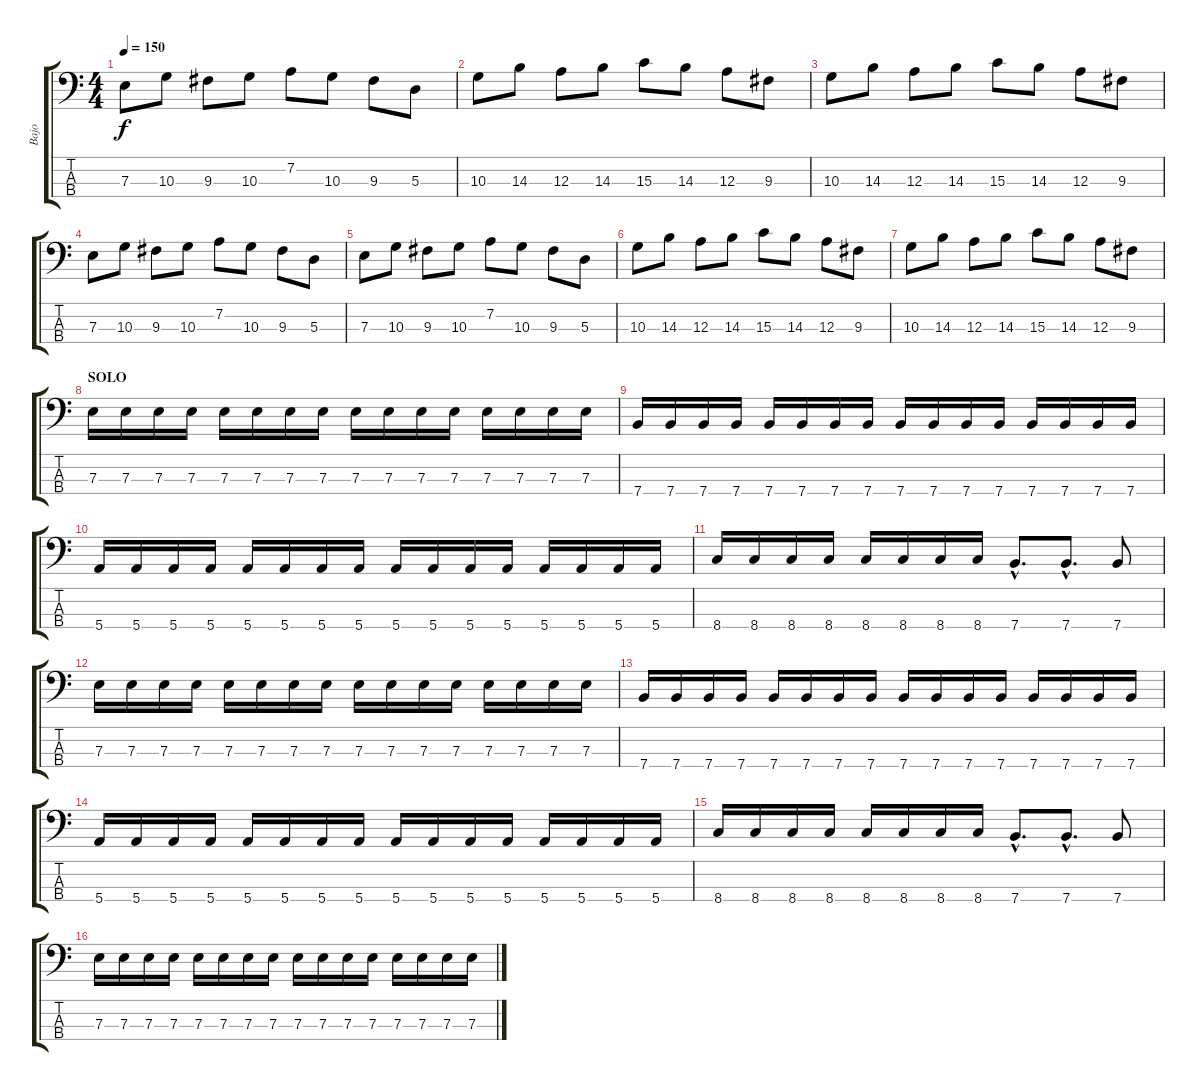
\track ("Bajo" "Bajo") {instrument electricbassfinger}
\staff {score tabs}
\tuning (G2 D2 A1 E1) {hide}
\ts (4 4)
\tempo 150
\clef f4
\ks c
7.3.8{dy f} 10.3.8 9.3.8 10.3.8 7.2.8 10.3.8 9.3.8 5.3.8 |
10.3.8 14.3.8 12.3.8 14.3.8 15.3.8 14.3.8 12.3.8 9.3.8 |
10.3.8 14.3.8 12.3.8 14.3.8 15.3.8 14.3.8 12.3.8 9.3.8 |
7.3.8 10.3.8 9.3.8 10.3.8 7.2.8 10.3.8 9.3.8 5.3.8 |
7.3.8 10.3.8 9.3.8 10.3.8 7.2.8 10.3.8 9.3.8 5.3.8 |
10.3.8 14.3.8 12.3.8 14.3.8 15.3.8 14.3.8 12.3.8 9.3.8 |
10.3.8 14.3.8 12.3.8 14.3.8 15.3.8 14.3.8 12.3.8 9.3.8 |
\section ("" "SOLO")
7.3.16 7.3.16 7.3.16 7.3.16 7.3.16 7.3.16 7.3.16 7.3.16 7.3.16 7.3.16 7.3.16 7.3.16 7.3.16 7.3.16 7.3.16 7.3.16 |
7.4.16 7.4.16 7.4.16 7.4.16 7.4.16 7.4.16 7.4.16 7.4.16 7.4.16 7.4.16 7.4.16 7.4.16 7.4.16 7.4.16 7.4.16 7.4.16 |
5.4.16 5.4.16 5.4.16 5.4.16 5.4.16 5.4.16 5.4.16 5.4.16 5.4.16 5.4.16 5.4.16 5.4.16 5.4.16 5.4.16 5.4.16 5.4.16 |
8.4.16 8.4.16 8.4.16 8.4.16 8.4.16 8.4.16 8.4.16 8.4.16 7.4{hac}.8{d} 7.4{hac}.8{d} 7.4.8 |
7.3.16 7.3.16 7.3.16 7.3.16 7.3.16 7.3.16 7.3.16 7.3.16 7.3.16 7.3.16 7.3.16 7.3.16 7.3.16 7.3.16 7.3.16 7.3.16 |
7.4.16 7.4.16 7.4.16 7.4.16 7.4.16 7.4.16 7.4.16 7.4.16 7.4.16 7.4.16 7.4.16 7.4.16 7.4.16 7.4.16 7.4.16 7.4.16 |
5.4.16 5.4.16 5.4.16 5.4.16 5.4.16 5.4.16 5.4.16 5.4.16 5.4.16 5.4.16 5.4.16 5.4.16 5.4.16 5.4.16 5.4.16 5.4.16 |
8.4.16 8.4.16 8.4.16 8.4.16 8.4.16 8.4.16 8.4.16 8.4.16 7.4{hac}.8{d} 7.4{hac}.8{d} 7.4.8 |
7.3.16 7.3.16 7.3.16 7.3.16 7.3.16 7.3.16 7.3.16 7.3.16 7.3.16 7.3.16 7.3.16 7.3.16 7.3.16 7.3.16 7.3.16 7.3.16
